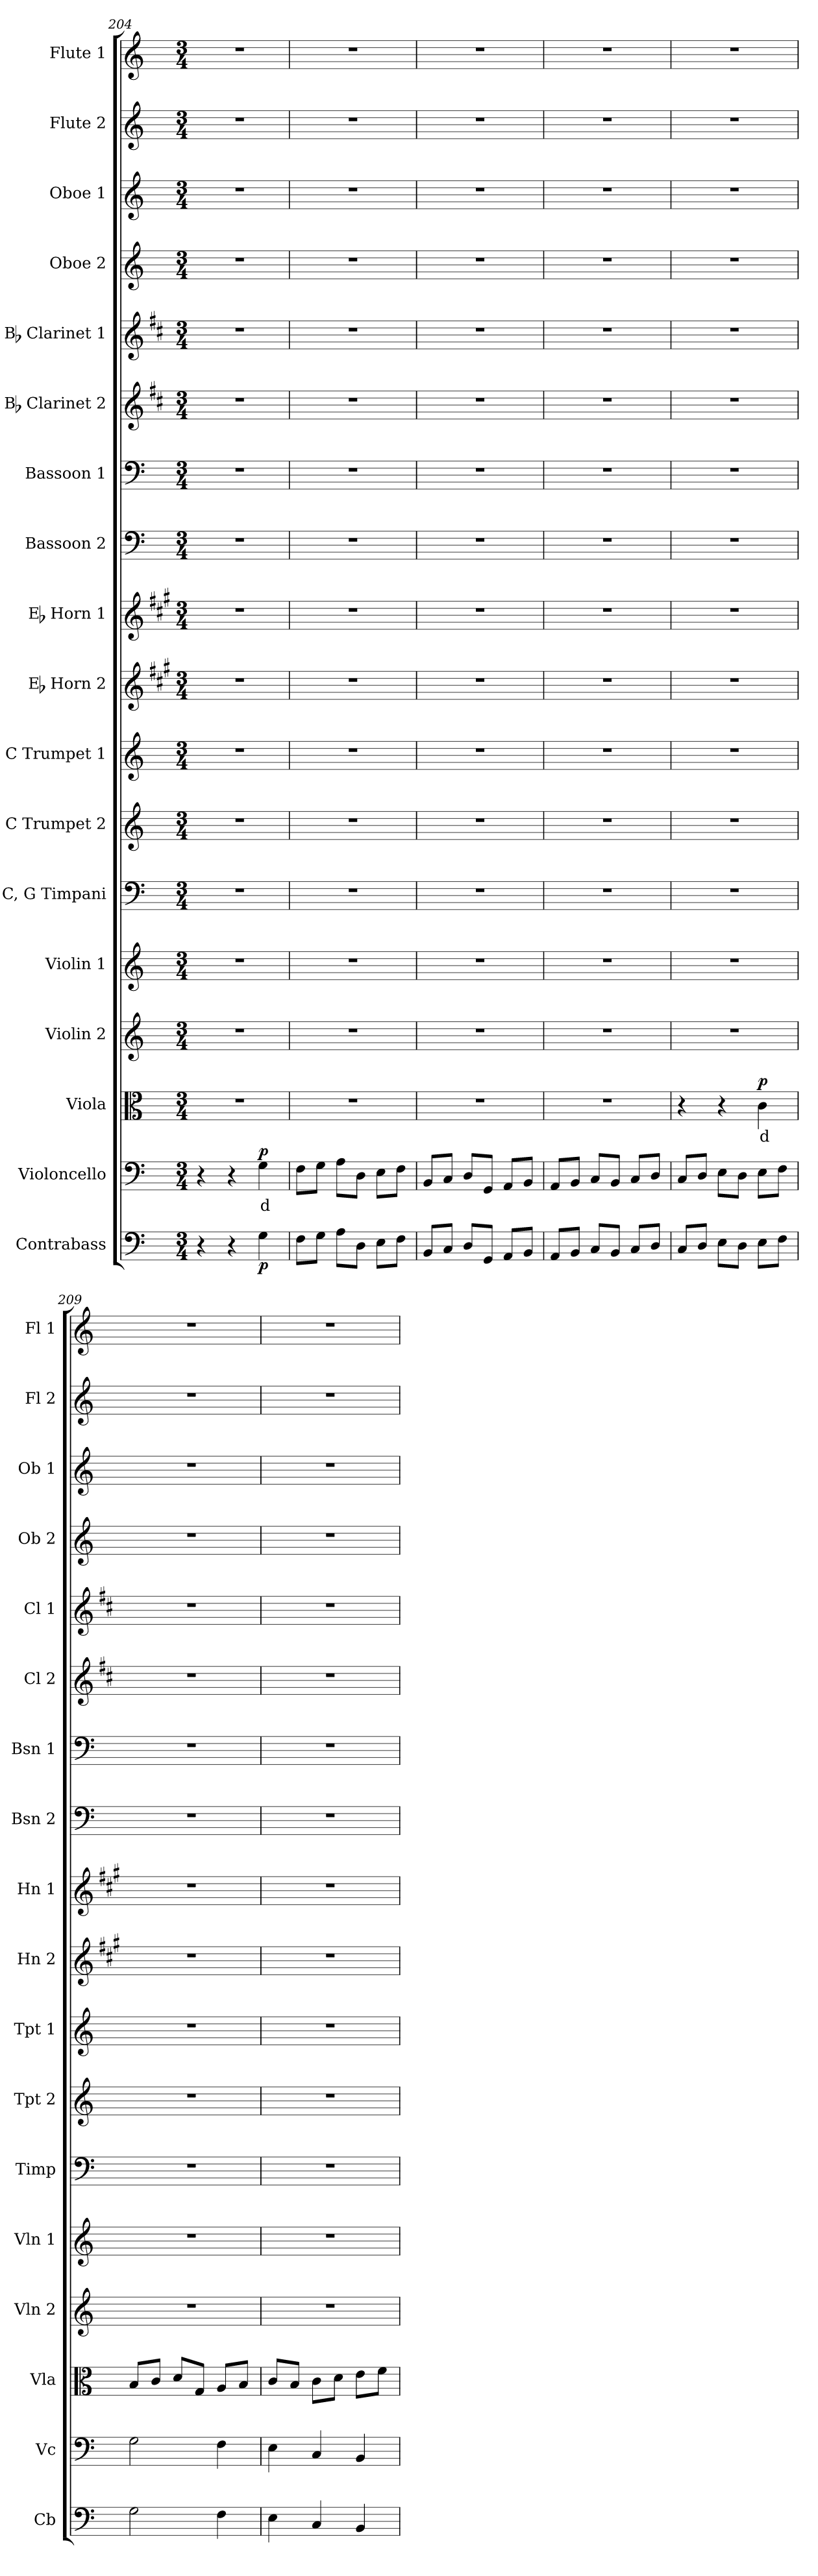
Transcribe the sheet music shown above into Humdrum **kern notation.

**kern	**dynam	**kern	**text	**dynam	**kern	**text	**dynam	**kern	**kern	**kern	**kern	**kern	**kern	**kern	**kern	**kern	**kern	**kern	**kern	**kern	**kern	**kern
*part18	*part18	*part17	*part17	*part17	*part16	*part16	*part16	*part15	*part14	*part13	*part12	*part11	*part10	*part9	*part8	*part7	*part6	*part5	*part4	*part3	*part2	*part1
*staff18	*staff18	*staff17	*staff17	*staff17	*staff16	*staff16	*staff16	*staff15	*staff14	*staff13	*staff12	*staff11	*staff10	*staff9	*staff8	*staff7	*staff6	*staff5	*staff4	*staff3	*staff2	*staff1
*I"Contrabass	*	*I"Violoncello	*	*	*I"Viola	*	*	*I"Violin 2	*I"Violin 1	*I"C, G Timpani	*I"C Trumpet 2	*I"C Trumpet 1	*I"Eb Horn 2	*I"Eb Horn 1	*I"Bassoon 2	*I"Bassoon 1	*I"Bb Clarinet 2	*I"Bb Clarinet 1	*I"Oboe 2	*I"Oboe 1	*I"Flute 2	*I"Flute 1
*I'Cb	*	*I'Vc	*	*	*I'Vla	*	*	*I'Vln 2	*I'Vln 1	*I'Timp	*I'Tpt 2	*I'Tpt 1	*I'Hn 2	*I'Hn 1	*I'Bsn 2	*I'Bsn 1	*I'Cl 2	*I'Cl 1	*I'Ob 2	*I'Ob 1	*I'Fl 2	*I'Fl 1
*clefF4	*	*clefF4	*	*	*clefC3	*	*	*clefG2	*clefG2	*clefF4	*clefG2	*clefG2	*clefG2	*clefG2	*clefF4	*clefF4	*clefG2	*clefG2	*clefG2	*clefG2	*clefG2	*clefG2
*ITrd7c12	*	*	*	*	*	*	*	*	*	*	*	*	*ITrd5c9	*ITrd5c9	*	*	*ITrd1c2	*ITrd1c2	*	*	*	*
*k[]	*	*k[]	*	*	*k[]	*	*	*k[]	*k[]	*k[]	*k[]	*k[]	*k[]	*k[]	*k[]	*k[]	*k[]	*k[]	*k[]	*k[]	*k[]	*k[]
*M3/4	*	*M3/4	*	*	*M3/4	*	*	*M3/4	*M3/4	*M3/4	*M3/4	*M3/4	*M3/4	*M3/4	*M3/4	*M3/4	*M3/4	*M3/4	*M3/4	*M3/4	*M3/4	*M3/4
=204	=204	=204	=204	=204	=204	=204	=204	=204	=204	=204	=204	=204	=204	=204	=204	=204	=204	=204	=204	=204	=204	=204
4r	.	4r	.	.	2.r	.	.	2.r	2.r	2.r	2.r	2.r	2.r	2.r	2.r	2.r	2.r	2.r	2.r	2.r	2.r	2.r
4r	.	4r	.	.	.	.	.	.	.	.	.	.	.	.	.	.	.	.	.	.	.	.
!	!LO:DY:b	!	!LO:LY:b:color=#FF0000	!LO:DY:b	!	!	!	!	!	!	!	!	!	!	!	!	!	!	!	!	!	!
4GG\	p	4G\	d	p	.	.	.	.	.	.	.	.	.	.	.	.	.	.	.	.	.	.
=205	=205	=205	=205	=205	=205	=205	=205	=205	=205	=205	=205	=205	=205	=205	=205	=205	=205	=205	=205	=205	=205	=205
8FF\L	.	8F\L	.	.	2.r	.	.	2.r	2.r	2.r	2.r	2.r	2.r	2.r	2.r	2.r	2.r	2.r	2.r	2.r	2.r	2.r
8GG\J	.	8G\J	.	.	.	.	.	.	.	.	.	.	.	.	.	.	.	.	.	.	.	.
8AA\L	.	8A\L	.	.	.	.	.	.	.	.	.	.	.	.	.	.	.	.	.	.	.	.
8DD\J	.	8D\J	.	.	.	.	.	.	.	.	.	.	.	.	.	.	.	.	.	.	.	.
8EE\L	.	8E\L	.	.	.	.	.	.	.	.	.	.	.	.	.	.	.	.	.	.	.	.
8FF\J	.	8F\J	.	.	.	.	.	.	.	.	.	.	.	.	.	.	.	.	.	.	.	.
=206	=206	=206	=206	=206	=206	=206	=206	=206	=206	=206	=206	=206	=206	=206	=206	=206	=206	=206	=206	=206	=206	=206
8BBB/L	.	8BB/L	.	.	2.r	.	.	2.r	2.r	2.r	2.r	2.r	2.r	2.r	2.r	2.r	2.r	2.r	2.r	2.r	2.r	2.r
8CC/J	.	8C/J	.	.	.	.	.	.	.	.	.	.	.	.	.	.	.	.	.	.	.	.
8DD/L	.	8D/L	.	.	.	.	.	.	.	.	.	.	.	.	.	.	.	.	.	.	.	.
8GGG/J	.	8GG/J	.	.	.	.	.	.	.	.	.	.	.	.	.	.	.	.	.	.	.	.
8AAA/L	.	8AA/L	.	.	.	.	.	.	.	.	.	.	.	.	.	.	.	.	.	.	.	.
8BBB/J	.	8BB/J	.	.	.	.	.	.	.	.	.	.	.	.	.	.	.	.	.	.	.	.
=207	=207	=207	=207	=207	=207	=207	=207	=207	=207	=207	=207	=207	=207	=207	=207	=207	=207	=207	=207	=207	=207	=207
8AAA/L	.	8AA/L	.	.	2.r	.	.	2.r	2.r	2.r	2.r	2.r	2.r	2.r	2.r	2.r	2.r	2.r	2.r	2.r	2.r	2.r
8BBB/J	.	8BB/J	.	.	.	.	.	.	.	.	.	.	.	.	.	.	.	.	.	.	.	.
8CC/L	.	8C/L	.	.	.	.	.	.	.	.	.	.	.	.	.	.	.	.	.	.	.	.
8BBB/J	.	8BB/J	.	.	.	.	.	.	.	.	.	.	.	.	.	.	.	.	.	.	.	.
8CC/L	.	8C/L	.	.	.	.	.	.	.	.	.	.	.	.	.	.	.	.	.	.	.	.
8DD/J	.	8D/J	.	.	.	.	.	.	.	.	.	.	.	.	.	.	.	.	.	.	.	.
!!LO:PB:g=z
=208	=208	=208	=208	=208	=208	=208	=208	=208	=208	=208	=208	=208	=208	=208	=208	=208	=208	=208	=208	=208	=208	=208
8CC/L	.	8C/L	.	.	4r	.	.	2.r	2.r	2.r	2.r	2.r	2.r	2.r	2.r	2.r	2.r	2.r	2.r	2.r	2.r	2.r
8DD/J	.	8D/J	.	.	.	.	.	.	.	.	.	.	.	.	.	.	.	.	.	.	.	.
8EE\L	.	8E\L	.	.	4r	.	.	.	.	.	.	.	.	.	.	.	.	.	.	.	.	.
8DD\J	.	8D\J	.	.	.	.	.	.	.	.	.	.	.	.	.	.	.	.	.	.	.	.
!	!	!	!	!	!	!LO:LY:b:color=#FF0000	!LO:DY:b	!	!	!	!	!	!	!	!	!	!	!	!	!	!	!
8EE\L	.	8E\L	.	.	4c\	d	p	.	.	.	.	.	.	.	.	.	.	.	.	.	.	.
8FF\J	.	8F\J	.	.	.	.	.	.	.	.	.	.	.	.	.	.	.	.	.	.	.	.
=209	=209	=209	=209	=209	=209	=209	=209	=209	=209	=209	=209	=209	=209	=209	=209	=209	=209	=209	=209	=209	=209	=209
2GG\	.	2G\	.	.	8B/L	.	.	2.r	2.r	2.r	2.r	2.r	2.r	2.r	2.r	2.r	2.r	2.r	2.r	2.r	2.r	2.r
.	.	.	.	.	8c/J	.	.	.	.	.	.	.	.	.	.	.	.	.	.	.	.	.
.	.	.	.	.	8d/L	.	.	.	.	.	.	.	.	.	.	.	.	.	.	.	.	.
.	.	.	.	.	8G/J	.	.	.	.	.	.	.	.	.	.	.	.	.	.	.	.	.
4FF\	.	4F\	.	.	8A/L	.	.	.	.	.	.	.	.	.	.	.	.	.	.	.	.	.
.	.	.	.	.	8B/J	.	.	.	.	.	.	.	.	.	.	.	.	.	.	.	.	.
=210	=210	=210	=210	=210	=210	=210	=210	=210	=210	=210	=210	=210	=210	=210	=210	=210	=210	=210	=210	=210	=210	=210
4EE\	.	4E\	.	.	8c/L	.	.	2.r	2.r	2.r	2.r	2.r	2.r	2.r	2.r	2.r	2.r	2.r	2.r	2.r	2.r	2.r
.	.	.	.	.	8B/J	.	.	.	.	.	.	.	.	.	.	.	.	.	.	.	.	.
4CC/	.	4C/	.	.	8c\L	.	.	.	.	.	.	.	.	.	.	.	.	.	.	.	.	.
.	.	.	.	.	8d\J	.	.	.	.	.	.	.	.	.	.	.	.	.	.	.	.	.
4BBB/	.	4BB/	.	.	8e\L	.	.	.	.	.	.	.	.	.	.	.	.	.	.	.	.	.
.	.	.	.	.	8f\J	.	.	.	.	.	.	.	.	.	.	.	.	.	.	.	.	.
=	=	=	=	=	=	=	=	=	=	=	=	=	=	=	=	=	=	=	=	=	=	=
*-	*-	*-	*-	*-	*-	*-	*-	*-	*-	*-	*-	*-	*-	*-	*-	*-	*-	*-	*-	*-	*-	*-
